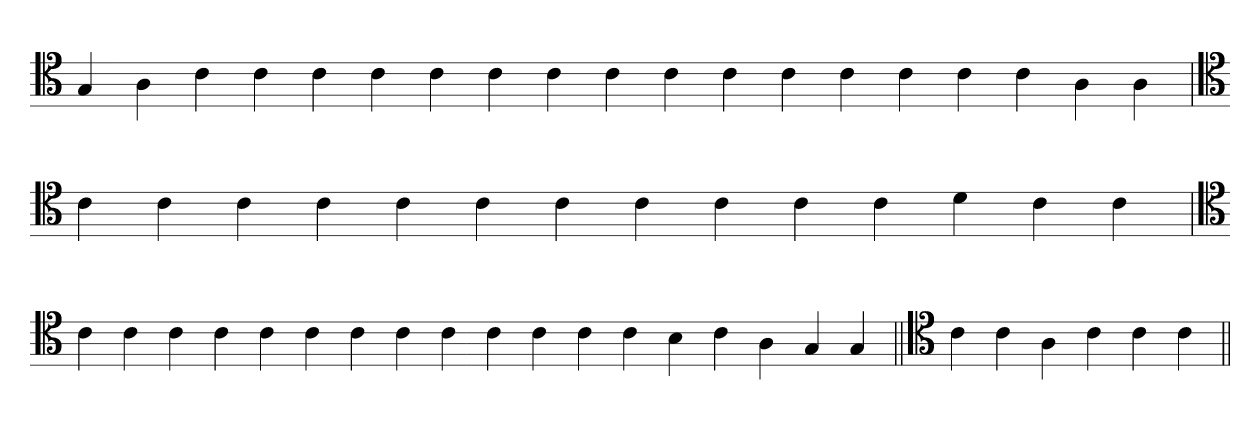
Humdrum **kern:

**kern
*part1
*staff1
*clefC4
=
4G
4A
4c
4c
4c
4c
4c
4c
4c
4c
4c
4c
4c
4c
4c
4c
4c
4A
4A
=`
*clefC4
4c
4c
4c
4c
4c
4c
4c
4c
4c
4c
4c
4d
4c
4c
=
*clefC4
4c
4c
4c
4c
4c
4c
4c
4c
4c
4c
4c
4c
4c
4B
4c
4A
4G
4G
=||
*clefC4
4c
4c
4A
4c
4c
4c
=||
*-
